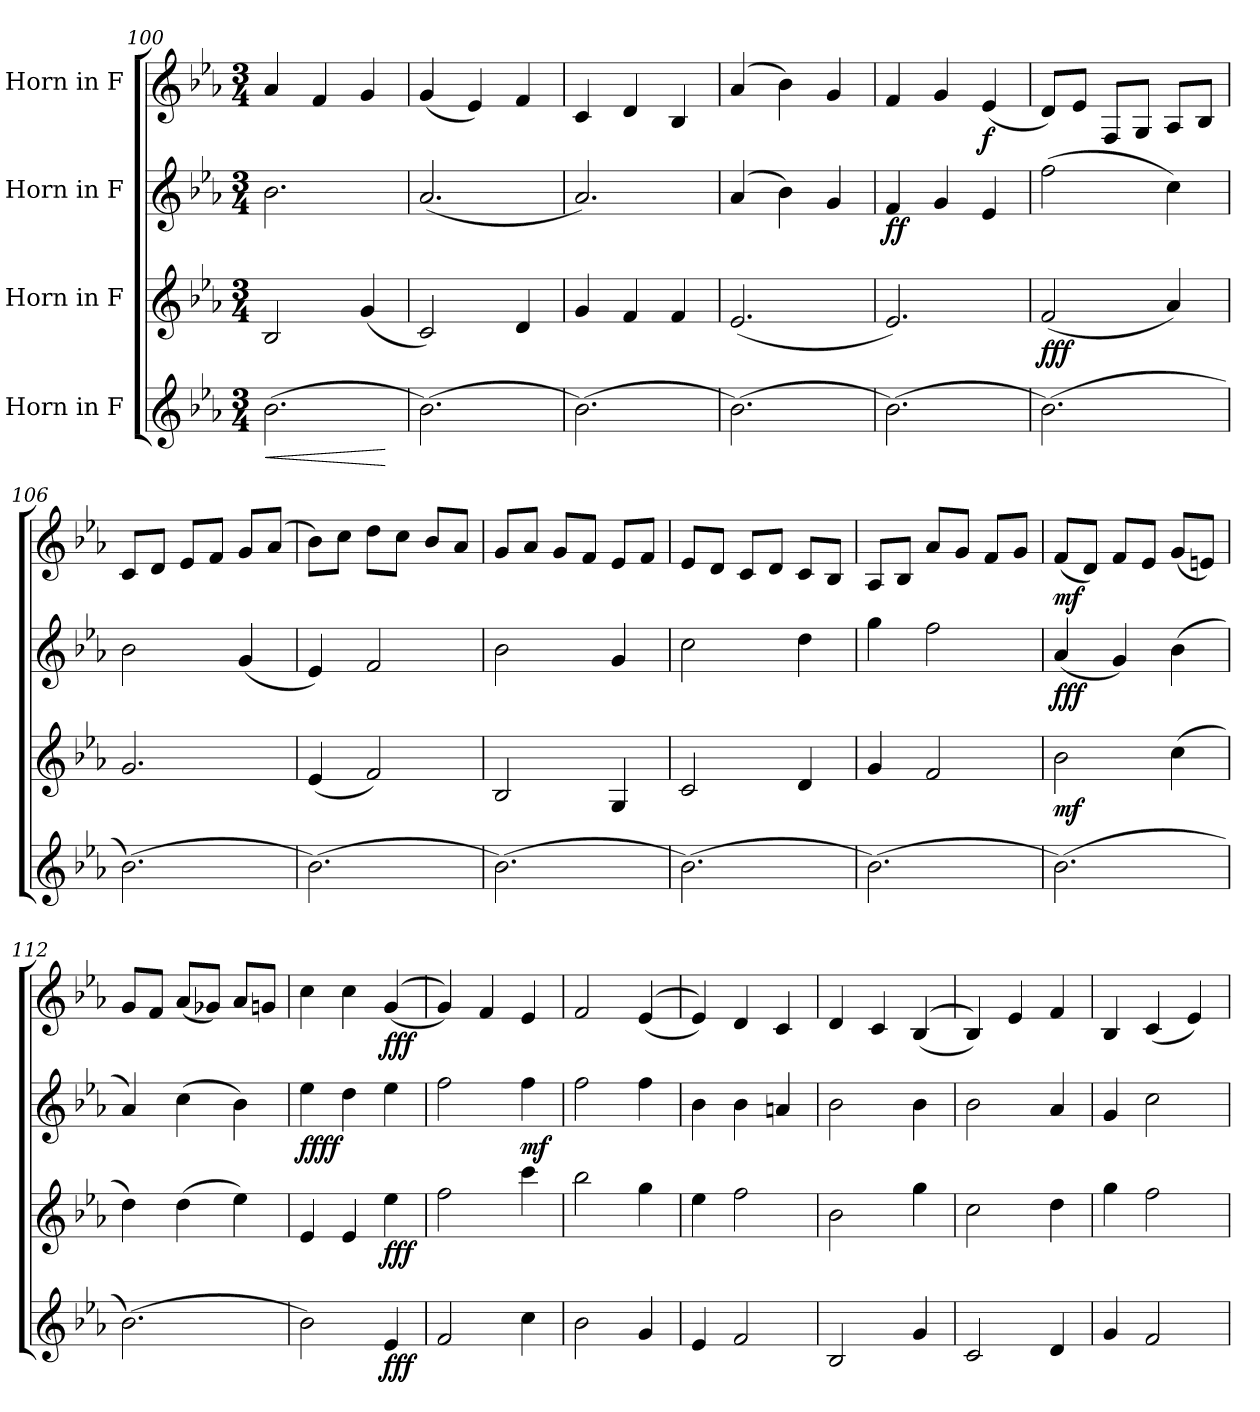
**kern	**dynam	**kern	**dynam	**kern	**dynam	**kern	**dynam
*part4	*part4	*part3	*part3	*part2	*part2	*part1	*part1
*staff4	*staff4	*staff3	*staff3	*staff2	*staff2	*staff1	*staff1
*I"Horn in F	*	*I"Horn in F	*	*I"Horn in F	*	*I"Horn in F	*
*clefG2	*	*clefG2	*	*clefG2	*	*clefG2	*
*ITrd4c7	*	*ITrd4c7	*	*ITrd4c7	*	*ITrd4c7	*
*k[b-e-a-d-]	*	*k[b-e-a-d-]	*	*k[b-e-a-d-]	*	*k[b-e-a-d-]	*
*M3/4	*	*M3/4	*	*M3/4	*	*M3/4	*
=100	=100	=100	=100	=100	=100	=100	=100
!	!LO:HP:b	!	!	!	!	!	!
(2.e-\	<	2E-/	.	2.e-\	.	4d-/	.
.	.	.	.	.	.	4B-/	.
.	.	(4c/	.	.	.	4c/	.
.	[	.	.	.	.	.	.
=101	=101	=101	=101	=101	=101	=101	=101
(2.e-\)	.	2F/)	.	(2.d-/	.	(4c/	.
.	.	.	.	.	.	4A-/)	.
.	.	4G/	.	.	.	4B-/	.
=102	=102	=102	=102	=102	=102	=102	=102
(2.e-\)	.	4c/	.	2.d-/)	.	4F/	.
.	.	4B-/	.	.	.	4G/	.
.	.	4B-/	.	.	.	4E-/	.
=103	=103	=103	=103	=103	=103	=103	=103
(2.e-\)	.	(2.A-/	.	(4d-/	.	(4d-/	.
.	.	.	.	4e-\)	.	4e-\)	.
.	.	.	.	4c/	.	4c/	.
!!LO:PB:g=z
=104	=104	=104	=104	=104	=104	=104	=104
!	!	!	!	!	!LO:DY:b	!	!
(2.e-\)	.	2.A-/)	.	4B-/	ff	4B-/	.
.	.	.	.	4c/	.	4c/	.
!	!	!	!	!	!	!	!LO:DY:b
.	.	.	.	4A-/	.	(4A-/	f
=105	=105	=105	=105	=105	=105	=105	=105
!	!	!	!LO:DY:b	!	!	!	!
(2.e-\)	.	(2B-/	fff	(2b-\	.	8G/L)	.
.	.	.	.	.	.	8A-/J	.
.	.	.	.	.	.	8BB-/L	.
.	.	.	.	.	.	8C/J	.
.	.	4d-/)	.	4f\)	.	8D-/L	.
.	.	.	.	.	.	8E-/J	.
=106	=106	=106	=106	=106	=106	=106	=106
(2.e-\)	.	2.c/	.	2e-\	.	8F/L	.
.	.	.	.	.	.	8G/J	.
.	.	.	.	.	.	8A-/L	.
.	.	.	.	.	.	8B-/J	.
.	.	.	.	(4c/	.	8c/L	.
.	.	.	.	.	.	(8d-/J	.
=107	=107	=107	=107	=107	=107	=107	=107
(2.e-\)	.	(4A-/	.	4A-/)	.	8e-\L)	.
.	.	.	.	.	.	8f\J	.
.	.	2B-/)	.	2B-/	.	8g\L	.
.	.	.	.	.	.	8f\J	.
.	.	.	.	.	.	8e-/L	.
.	.	.	.	.	.	8d-/J	.
=108	=108	=108	=108	=108	=108	=108	=108
(2.e-\)	.	2E-/	.	2e-\	.	8c/L	.
.	.	.	.	.	.	8d-/J	.
.	.	.	.	.	.	8c/L	.
.	.	.	.	.	.	8B-/J	.
.	.	4C/	.	4c/	.	8A-/L	.
.	.	.	.	.	.	8B-/J	.
=109	=109	=109	=109	=109	=109	=109	=109
(2.e-\)	.	2F/	.	2f\	.	8A-/L	.
.	.	.	.	.	.	8G/J	.
.	.	.	.	.	.	8F/L	.
.	.	.	.	.	.	8G/J	.
.	.	4G/	.	4g\	.	8F/L	.
.	.	.	.	.	.	8E-/J	.
!!LO:LB:g=z
=110	=110	=110	=110	=110	=110	=110	=110
(2.e-\)	.	4c/	.	4cc\	.	8D-/L	.
.	.	.	.	.	.	8E-/J	.
.	.	2B-/	.	2b-\	.	8d-/L	.
.	.	.	.	.	.	8c/J	.
.	.	.	.	.	.	8B-/L	.
.	.	.	.	.	.	8c/J	.
=111	=111	=111	=111	=111	=111	=111	=111
!	!	!	!LO:DY:b	!	!LO:DY:b	!	!LO:DY:b
(2.e-\)	.	2e-\	mf	(4d-/	fff	(8B-/L	mf
.	.	.	.	.	.	8G/J)	.
.	.	.	.	4c/)	.	8B-/L	.
.	.	.	.	.	.	8A-/J	.
.	.	(4f\	.	(4e-\	.	(8c/L	.
.	.	.	.	.	.	8An/J)	.
=112	=112	=112	=112	=112	=112	=112	=112
(2.e-\)	.	4g\)	.	4d-/)	.	8c/L	.
.	.	.	.	.	.	8B-/J	.
.	.	(4g\	.	(4f\	.	(8d-/L	.
.	.	.	.	.	.	8c-X/J)	.
.	.	4a-\)	.	4e-\)	.	8d-/L	.
.	.	.	.	.	.	8cn/J	.
=113	=113	=113	=113	=113	=113	=113	=113
!	!	!	!	!	!LO:DY:b	!	!
!	!	!	!	!	!LO:DY:n=1:b	!	!
2e-\)	.	4A-/	.	4a-\	f fff	4f\	.
.	.	4A-/	.	4g\	.	4f\	.
!	!LO:DY:b	!	!LO:DY:b	!	!	!	!LO:DY:b
4A-/	fff	4a-\	fff	4a-\	.	((4c/	fff
=114	=114	=114	=114	=114	=114	=114	=114
2B-/	.	2b-\	.	2b-\	.	4c/))	.
.	.	.	.	.	.	4B-/	.
!	!	!	!	!	!LO:DY:b	!	!
4f\	.	4ff\	.	4b-\	mf	4A-/	.
=115	=115	=115	=115	=115	=115	=115	=115
2e-\	.	2ee-\	.	2b-\	.	2B-/	.
4c/	.	4cc\	.	4b-\	.	((4A-/	.
=116	=116	=116	=116	=116	=116	=116	=116
4A-/	.	4a-\	.	4e-\	.	4A-/))	.
2B-/	.	2b-\	.	4e-\	.	4G/	.
.	.	.	.	4dn/	.	4F/	.
!!LO:LB:g=z
=117	=117	=117	=117	=117	=117	=117	=117
2E-/	.	2e-\	.	2e-\	.	4G/	.
.	.	.	.	.	.	4F/	.
4c/	.	4cc\	.	4e-\	.	((4E-/	.
=118	=118	=118	=118	=118	=118	=118	=118
2F/	.	2f\	.	2e-\	.	4E-/))	.
.	.	.	.	.	.	4A-/	.
4G/	.	4g\	.	4d-/	.	4B-/	.
=119	=119	=119	=119	=119	=119	=119	=119
4c/	.	4cc\	.	4c/	.	4E-/	.
2B-/	.	2b-\	.	2f\	.	(4F/	.
.	.	.	.	.	.	4A-/)	.
=	=	=	=	=	=	=	=
*-	*-	*-	*-	*-	*-	*-	*-
